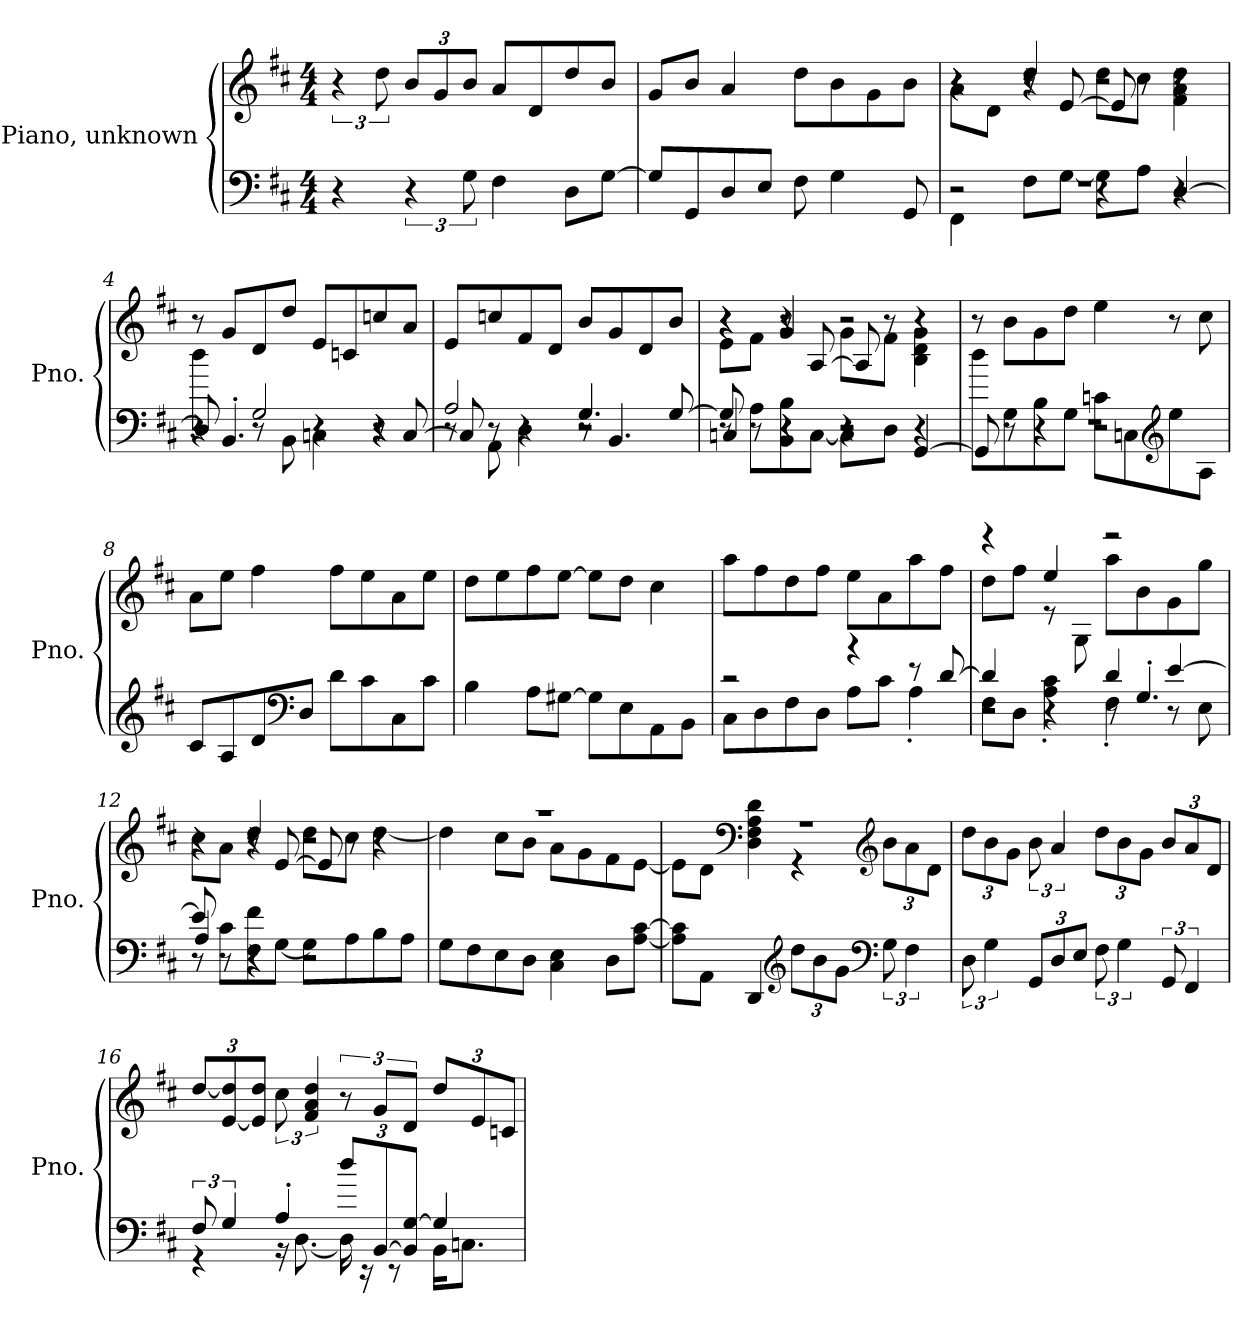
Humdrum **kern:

**kern	**kern
*part1	*part1
*staff2	*staff1
*I"Piano, unknown	*
*I'Pno.	*
*clefF4	*clefG2
*k[f#c#]	*k[f#c#]
*M4/4	*M4/4
*MM120	*MM120
=1	=1
4r	6r
.	12dd\
*	*Xbrackettup
6r	12b/L
.	12g/
12G\	12b/J
4F#\	8a/L
.	8d/
8D\L	8dd/
[8G\J	8b/J
=2	=2
8G/L]	8g/L
8GG/	8b/J
8D/	4a/
8E/J	.
8F#\	8dd\L
4G\	8b\
.	8g\
8GG/	8b\J
=3	=3
*^	*^
*	*^	*	*^
1r	4FF#\	2r	4r	8a\L	4r
.	.	.	.	8d\J	.
.	8F#\L	.	4dd/	4r	8r
.	[8G\J	.	.	.	[8e/
.	8G\L]	4r	2r	8dd\L	8e/]
.	8A\J	.	.	8cc#\J	8r
.	4r	[4D/	.	4f#\ 4a\ 4dd\	4r
*	*	*	*v	*v	*v
=4	=4	=4	=4
4r	4dd'\	8D/]	8r
.	.	4.BB'/	8g/L
2G/	8r	.	8d/
.	8BB\	.	8dd/J
.	4Cn\	4r	8e/L
.	.	.	8cn/
4r	4r	8r	8ccn/
.	.	[8C/	8a/J
!!LO:LB:g=z
=5	=5	=5	=5
2A/	8r	8C/]	8e/L
.	8AA\	8r	8ccn/
.	4D\	4r	8f#/
.	.	.	8d/J
4.G/	2r	8r	8b/L
.	.	4.BB/	8g/
.	.	.	8d/
[8G/	.	.	8b/J
=6	=6	=6	=6
*	*	*	*^
*	*	*	*	*^
8G/]	8r	4Cn/	4r	8e\L	4r
8r	8A\L	.	.	8f#\J	.
4r	8BB\ 8B\	4r	4g/	4r	8r
.	[8C\J	.	.	.	[8A/
2r	8C\L]	4r	2r	8g\L	8A/]
.	8D\J	.	.	8f#\J	8r
.	4r	[4GG/	.	4B\ 4d\ 4g\	4r
*	*	*	*v	*v	*v
=7	=7	=7	=7
1r	8dd\L	8GG/]	8r
.	8G\	8r	8b\L
.	8B\	4r	8g\
.	8G\J	.	8dd\J
.	8cn\L	2r	4ee\
.	8Cn\	.	.
*clefG2	*	*	*
.	8ee\	.	8r
.	8A\J	.	8cc#\
*v	*v	*v	*
=8	=8
8c#/L	8a\L
8A/	8ee\J
8d/	4ff#\
*clefF4	*
8D/J	.
8d\L	8ff#\L
8c#\	8ee\
8C#\	8a\
8c#\J	8ee\J
!!LO:LB:g=z
=9	=9
4B\	8dd\L
.	8ee\
8A\L	8ff#\
[8G#X\J	[8ee\J
8G#\L]	8ee\L]
8E\	8dd\J
8AA\	4cc#\
8BB\J	.
=10	=10
*^	*
2r	8C#\L	8aa\L
.	8D\	8ff#\
.	8F#\	8dd\
.	8D\J	8ff#\J
4r	8A\L	8ee\L
.	8c#\J	8a\
8r	4A'\	8aa\
[8d/	.	8ff#\J
=11	=11	=11
*	*^	*^
4d/]	8F#\L	2r	4r	8dd\L
.	8D\J	.	.	8ff#\J
4r	4A\' 4c#\'	.	4ee/	8r
.	.	.	.	8G\
4d/	4F#'\	8r	2r	8aa\L
.	.	4.G'/	.	8b\
[4e/	8r	.	.	8g\
.	8E\	.	.	8gg\J
=12	=12	=12	=12	=12
*	*	*	*	*^
8e/]	8r	4A/	4r	8cc#\L	4r
8r	8c#\L	.	.	8a\J	.
4r	8F#\ 8f#\	4r	4dd/	4r	8r
.	[8G\J	.	.	.	[8e/
2r	8G\L]	2r	2r	8dd\L	8e/]
.	8A\	.	.	8cc#\J	8r
.	8B\	.	.	[4dd\	4r
.	8A\J	.	.	.	.
*v	*v	*v	*	*	*
*	*	*v	*v
!!LO:LB:g=z
=13	=13	=13
8G\L	1r	4dd\]
8F#\	.	.
8E\	.	8cc#\L
8D\J	.	8b\J
4C#\ 4E\	.	8a\L
.	.	8g\
8D\L	.	8f#\
[8A\ [8c#\J	.	[8e\J
=14	=14	=14
8A\] 8c#\]L	1r	8e\L]
8AA\J	.	8d\J
*	*clefF4	*
4DD/	.	4D\ 4F#\ 4A\ 4d\
*clefG2	*	*
*Xbrackettup	*	*
12dd\L	.	4r
12b\	.	.
12g\J	.	.
*clefF4	*clefG2	*
*brackettup	*	*
12G\	.	12b\L
6F#\	.	12a\
.	.	12d\J
*	*v	*v
=15	=15
12D\	12dd\L
6G\	12b\
.	12g\J
*Xbrackettup	*brackettup
12GG/L	12b\
12D/	6a/
12E/J	.
*brackettup	*Xbrackettup
12F#\	12dd\L
6G\	12b\
.	12g\J
12GG/	12b/L
6FF#/	12a/
.	12d/J
!!LO:LB:g=z
=16	=16
*^	*
12F#/	4r	[12dd/L
6G/	.	[12e/ 12dd/]
.	.	12e/] 12dd/J
*	*	*brackettup
4A'/	16r	12cc#\
.	[8.D\	.
.	.	6f#/ 6a/ 6dd/
*Xbrackettup	*	*
12dd/L	16D\]	12r
.	16r	.
[12BB/	.	12g/L
.	8r	.
12BB/] [12G/J	.	12d/J
*	*	*Xbrackettup
4G/]	16BB\KL	12dd/L
.	8.Cn\J	.
.	.	12e/
.	.	12cn/J
*v	*v	*
=	=
*-	*-
